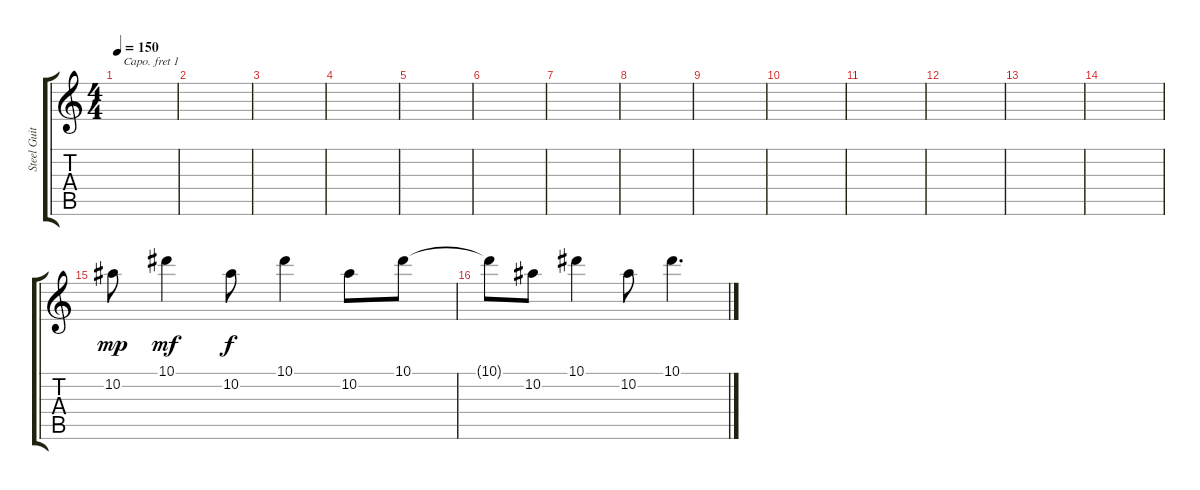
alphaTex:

\track ("Steel Guitar" "Steel Guit") {instrument acousticguitarsteel}
\staff {score tabs}
\capo 1
\tuning (E4 B3 G3 D3 A2 E2) {hide}
\ts (4 4)
\tempo 150
\clef g2
\ks c
|
|
|
|
|
|
|
|
|
|
|
|
|
|
10.2.8{dy mp} 10.1.4{dy mf} 10.2.8{dy f} 10.1.4 10.2.8 10.1.8 |
10.1{t}.8 10.2.8 10.1.4 10.2.8 10.1.4{d}
